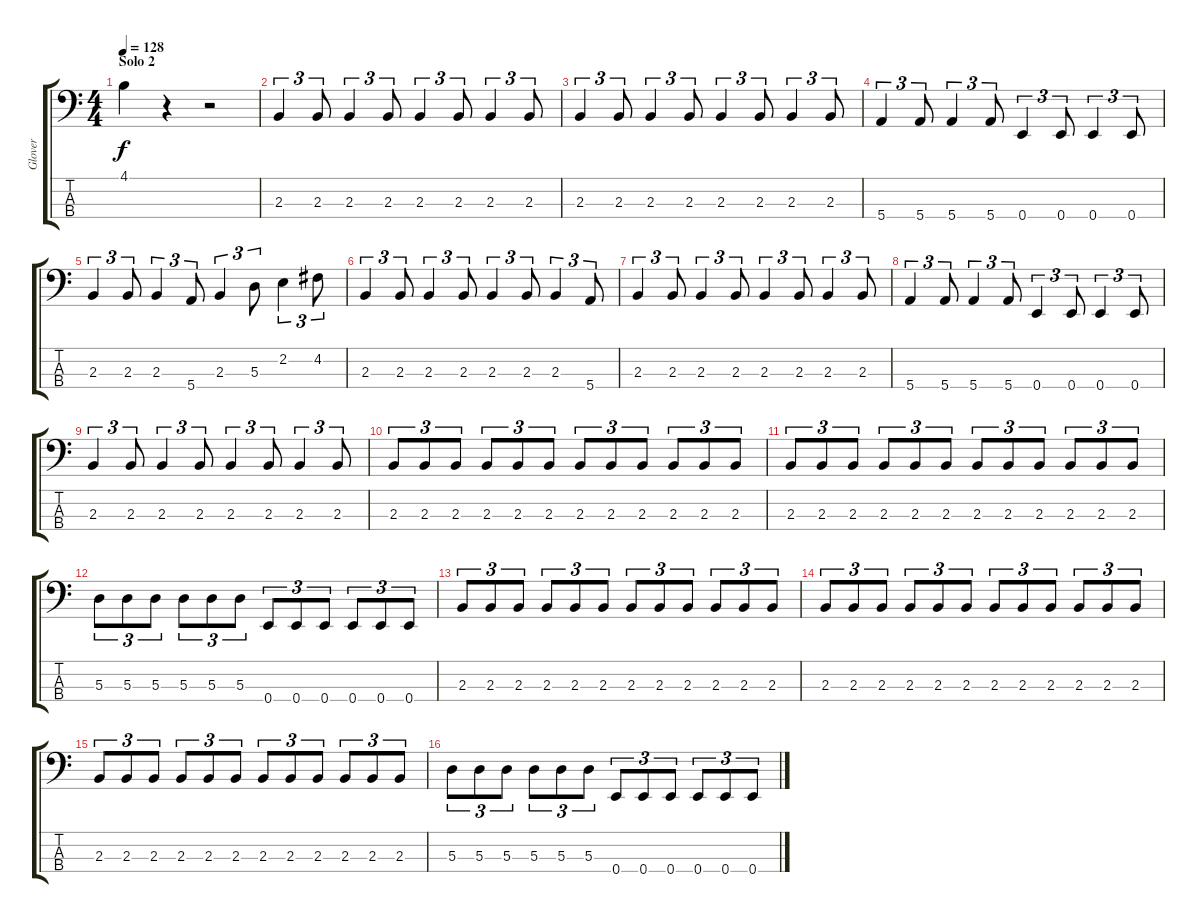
\track ("Glover" "Glover") {instrument electricbassfinger}
\staff {score tabs}
\tuning (G2 D2 A1 E1) {hide}
\ts (4 4)
\section ("" "Solo 2")
\tempo 128
\clef f4
\ks c
4.1.4{dy f} r.4 r.2 |
2.3.4{tu (3 2)} 2.3.8{tu (3 2)} 2.3.4{tu (3 2)} 2.3.8{tu (3 2)} 2.3.4{tu (3 2)} 2.3.8{tu (3 2)} 2.3.4{tu (3 2)} 2.3.8{tu (3 2)} |
2.3.4{tu (3 2)} 2.3.8{tu (3 2)} 2.3.4{tu (3 2)} 2.3.8{tu (3 2)} 2.3.4{tu (3 2)} 2.3.8{tu (3 2)} 2.3.4{tu (3 2)} 2.3.8{tu (3 2)} |
5.4.4{tu (3 2)} 5.4.8{tu (3 2)} 5.4.4{tu (3 2)} 5.4.8{tu (3 2)} 0.4.4{tu (3 2)} 0.4.8{tu (3 2)} 0.4.4{tu (3 2)} 0.4.8{tu (3 2)} |
2.3.4{tu (3 2)} 2.3.8{tu (3 2)} 2.3.4{tu (3 2)} 5.4.8{tu (3 2)} 2.3.4{tu (3 2)} 5.3.8{tu (3 2)} 2.2.4{tu (3 2)} 4.2.8{tu (3 2)} |
2.3.4{tu (3 2)} 2.3.8{tu (3 2)} 2.3.4{tu (3 2)} 2.3.8{tu (3 2)} 2.3.4{tu (3 2)} 2.3.8{tu (3 2)} 2.3.4{tu (3 2)} 5.4.8{tu (3 2)} |
2.3.4{tu (3 2)} 2.3.8{tu (3 2)} 2.3.4{tu (3 2)} 2.3.8{tu (3 2)} 2.3.4{tu (3 2)} 2.3.8{tu (3 2)} 2.3.4{tu (3 2)} 2.3.8{tu (3 2)} |
5.4.4{tu (3 2)} 5.4.8{tu (3 2)} 5.4.4{tu (3 2)} 5.4.8{tu (3 2)} 0.4.4{tu (3 2)} 0.4.8{tu (3 2)} 0.4.4{tu (3 2)} 0.4.8{tu (3 2)} |
2.3.4{tu (3 2)} 2.3.8{tu (3 2)} 2.3.4{tu (3 2)} 2.3.8{tu (3 2)} 2.3.4{tu (3 2)} 2.3.8{tu (3 2)} 2.3.4{tu (3 2)} 2.3.8{tu (3 2)} |
2.3.8{tu (3 2)} 2.3.8{tu (3 2)} 2.3.8{tu (3 2)} 2.3.8{tu (3 2)} 2.3.8{tu (3 2)} 2.3.8{tu (3 2)} 2.3.8{tu (3 2)} 2.3.8{tu (3 2)} 2.3.8{tu (3 2)} 2.3.8{tu (3 2)} 2.3.8{tu (3 2)} 2.3.8{tu (3 2)} |
2.3.8{tu (3 2)} 2.3.8{tu (3 2)} 2.3.8{tu (3 2)} 2.3.8{tu (3 2)} 2.3.8{tu (3 2)} 2.3.8{tu (3 2)} 2.3.8{tu (3 2)} 2.3.8{tu (3 2)} 2.3.8{tu (3 2)} 2.3.8{tu (3 2)} 2.3.8{tu (3 2)} 2.3.8{tu (3 2)} |
5.3.8{tu (3 2)} 5.3.8{tu (3 2)} 5.3.8{tu (3 2)} 5.3.8{tu (3 2)} 5.3.8{tu (3 2)} 5.3.8{tu (3 2)} 0.4.8{tu (3 2)} 0.4.8{tu (3 2)} 0.4.8{tu (3 2)} 0.4.8{tu (3 2)} 0.4.8{tu (3 2)} 0.4.8{tu (3 2)} |
2.3.8{tu (3 2)} 2.3.8{tu (3 2)} 2.3.8{tu (3 2)} 2.3.8{tu (3 2)} 2.3.8{tu (3 2)} 2.3.8{tu (3 2)} 2.3.8{tu (3 2)} 2.3.8{tu (3 2)} 2.3.8{tu (3 2)} 2.3.8{tu (3 2)} 2.3.8{tu (3 2)} 2.3.8{tu (3 2)} |
2.3.8{tu (3 2)} 2.3.8{tu (3 2)} 2.3.8{tu (3 2)} 2.3.8{tu (3 2)} 2.3.8{tu (3 2)} 2.3.8{tu (3 2)} 2.3.8{tu (3 2)} 2.3.8{tu (3 2)} 2.3.8{tu (3 2)} 2.3.8{tu (3 2)} 2.3.8{tu (3 2)} 2.3.8{tu (3 2)} |
2.3.8{tu (3 2)} 2.3.8{tu (3 2)} 2.3.8{tu (3 2)} 2.3.8{tu (3 2)} 2.3.8{tu (3 2)} 2.3.8{tu (3 2)} 2.3.8{tu (3 2)} 2.3.8{tu (3 2)} 2.3.8{tu (3 2)} 2.3.8{tu (3 2)} 2.3.8{tu (3 2)} 2.3.8{tu (3 2)} |
5.3.8{tu (3 2)} 5.3.8{tu (3 2)} 5.3.8{tu (3 2)} 5.3.8{tu (3 2)} 5.3.8{tu (3 2)} 5.3.8{tu (3 2)} 0.4.8{tu (3 2)} 0.4.8{tu (3 2)} 0.4.8{tu (3 2)} 0.4.8{tu (3 2)} 0.4.8{tu (3 2)} 0.4.8{tu (3 2)}
